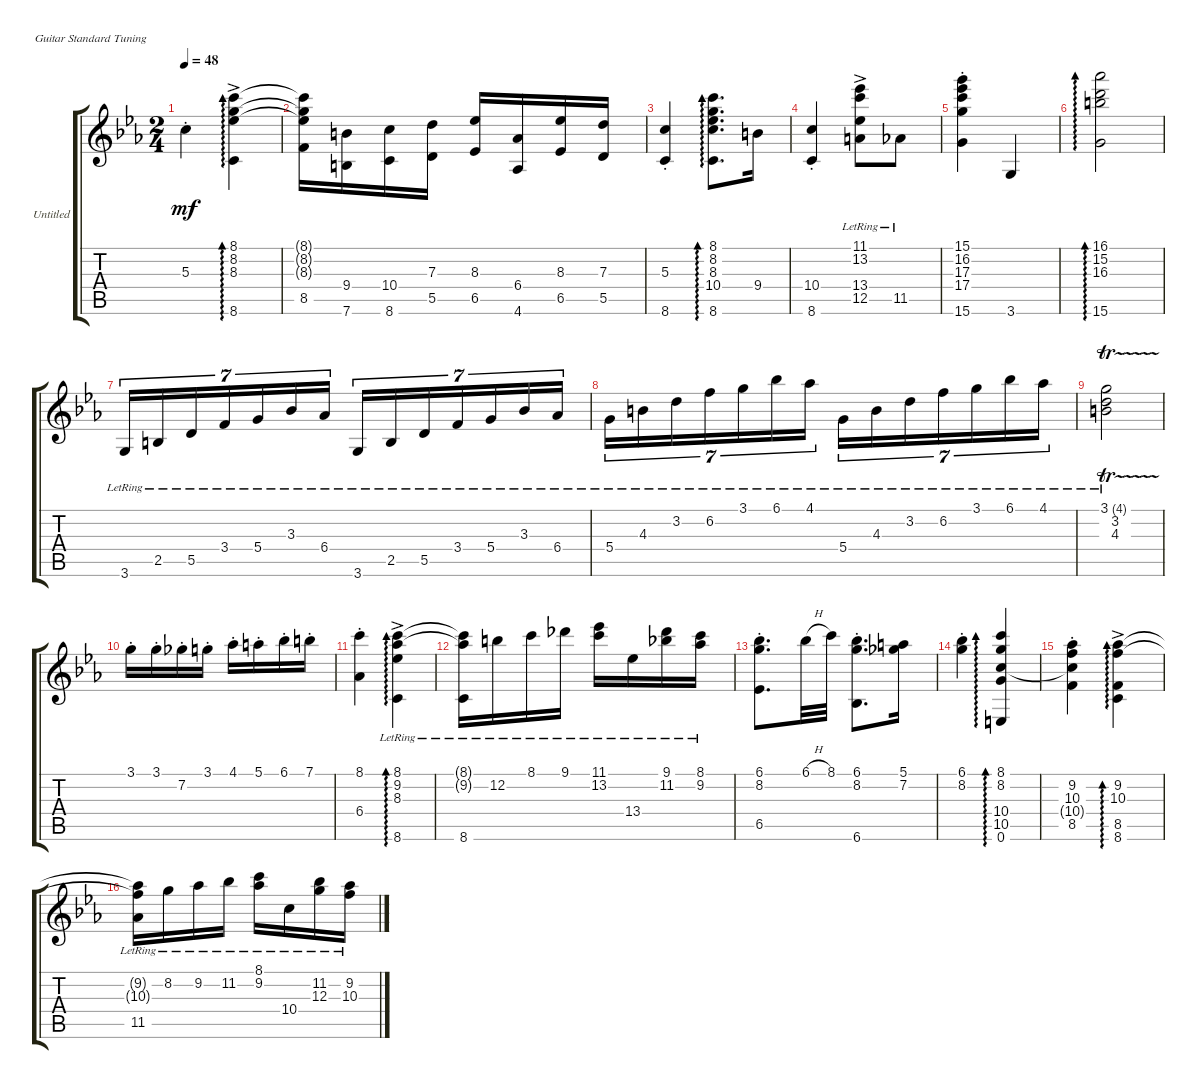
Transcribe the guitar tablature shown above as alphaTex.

\bracketExtendMode groupsimilarinstruments
\firstSystemTrackNameOrientation horizontal
\otherSystemsTrackNameOrientation horizontal
\track ("Untitled" "Untitled") {instrument acousticguitarnylon}
\staff {score tabs}
\tuning (E4 B3 G3 D3 A2 E2)
\ts (2 4)
\tempo 48
\clef g2
\ks cminor
5.3{st}.4{dy mf} (8.1{ac} 8.2{ac} 8.3{ac} 8.6{ac}).4{ad 0} |
(8.1{t} 8.2{t} 8.3{t} 8.5).16 (9.4 7.6).16 (10.4 8.6).16 (7.3 5.5).16 (8.3 6.5).16 (6.4 4.6).16 (8.3 6.5).16 (7.3 5.5).16 |
(5.3{st} 8.6{st}).4 (8.1 8.2 8.3 10.4 8.6).8{d ad 0} 9.4.16 |
(10.4{st} 8.6{st}).4 (11.1{ac lr} 13.2{ac lr} 13.4{ac lr} 12.5{ac lr}).8 11.5{lr}.8 |
(15.1{st} 16.2{st} 17.3{st} 17.4{st} 15.6{st}).4 3.6.4 |
(16.1 15.2 16.3 15.6).2{ad 0} |
3.6{lr}.16{tu (7 4)} 2.5{lr}.16{tu (7 4)} 5.5{lr}.16{tu (7 4)} 3.4{lr}.16{tu (7 4)} 5.4{lr}.16{tu (7 4)} 3.3{lr}.16{tu (7 4)} 6.4{lr}.16{tu (7 4)} 3.6{lr}.16{tu (7 4)} 2.5{lr}.16{tu (7 4)} 5.5{lr}.16{tu (7 4)} 3.4{lr}.16{tu (7 4)} 5.4{lr}.16{tu (7 4)} 3.3{lr}.16{tu (7 4)} 6.4{lr}.16{tu (7 4)} |
5.4{lr}.16{tu (7 4)} 4.3{lr}.16{tu (7 4)} 3.2{lr}.16{tu (7 4)} 6.2{lr}.16{tu (7 4)} 3.1{lr}.16{tu (7 4)} 6.1{lr}.16{tu (7 4)} 4.1{lr}.16{tu (7 4)} 5.4{lr}.16{tu (7 4)} 4.3{lr}.16{tu (7 4)} 3.2{lr}.16{tu (7 4)} 6.2{lr}.16{tu (7 4)} 3.1{lr}.16{tu (7 4)} 6.1{lr}.16{tu (7 4)} 4.1{lr}.16{tu (7 4)} |
(3.1{tr (4 16) lr} 3.2{lr} 4.3{lr}).2 |
3.1{st}.16 3.1{st}.16 7.2{st}.16 3.1{st}.16 4.1{st}.16 5.1{st}.16 6.1{st}.16 7.1{st}.16 |
(8.1{st} 6.4{st}).4 (8.1{ac lr} 9.2{ac lr} 8.3{ac lr} 8.6{ac lr}).4{ad 0} |
(8.1{lr t} 9.2{lr t} 8.6{lr}).16 12.2{lr}.16 8.1{lr}.16 9.1{lr}.16 (11.1{lr} 13.2{lr}).16 13.4{lr}.16 (9.1{lr} 11.2{lr}).16 (8.1{lr} 9.2{lr}).16 |
(6.1{st} 8.2{st} 6.5{st}).8{d} 6.1{h}.32 8.1.32 (6.1{st} 8.2{st} 6.6{st}).8{d} (5.1 7.2).16 |
(6.1{st} 8.2{st}).4 (8.1 8.2 10.4 10.5 0.6).4{ad 0} |
(9.2{st} 10.3{st} 10.4{st t} 8.5{st}).4 (9.2{ac} 10.3{ac} 8.5{ac} 8.6{ac}).4{ad 0} |
(9.2{lr t} 10.3{lr t} 11.5{lr}).16 8.2{lr}.16 9.2{lr}.16 11.2{lr}.16 (8.1{lr} 9.2{lr}).16 10.4{lr}.16 (11.2{lr} 12.3{lr}).16 (9.2{lr} 10.3{lr}).16
